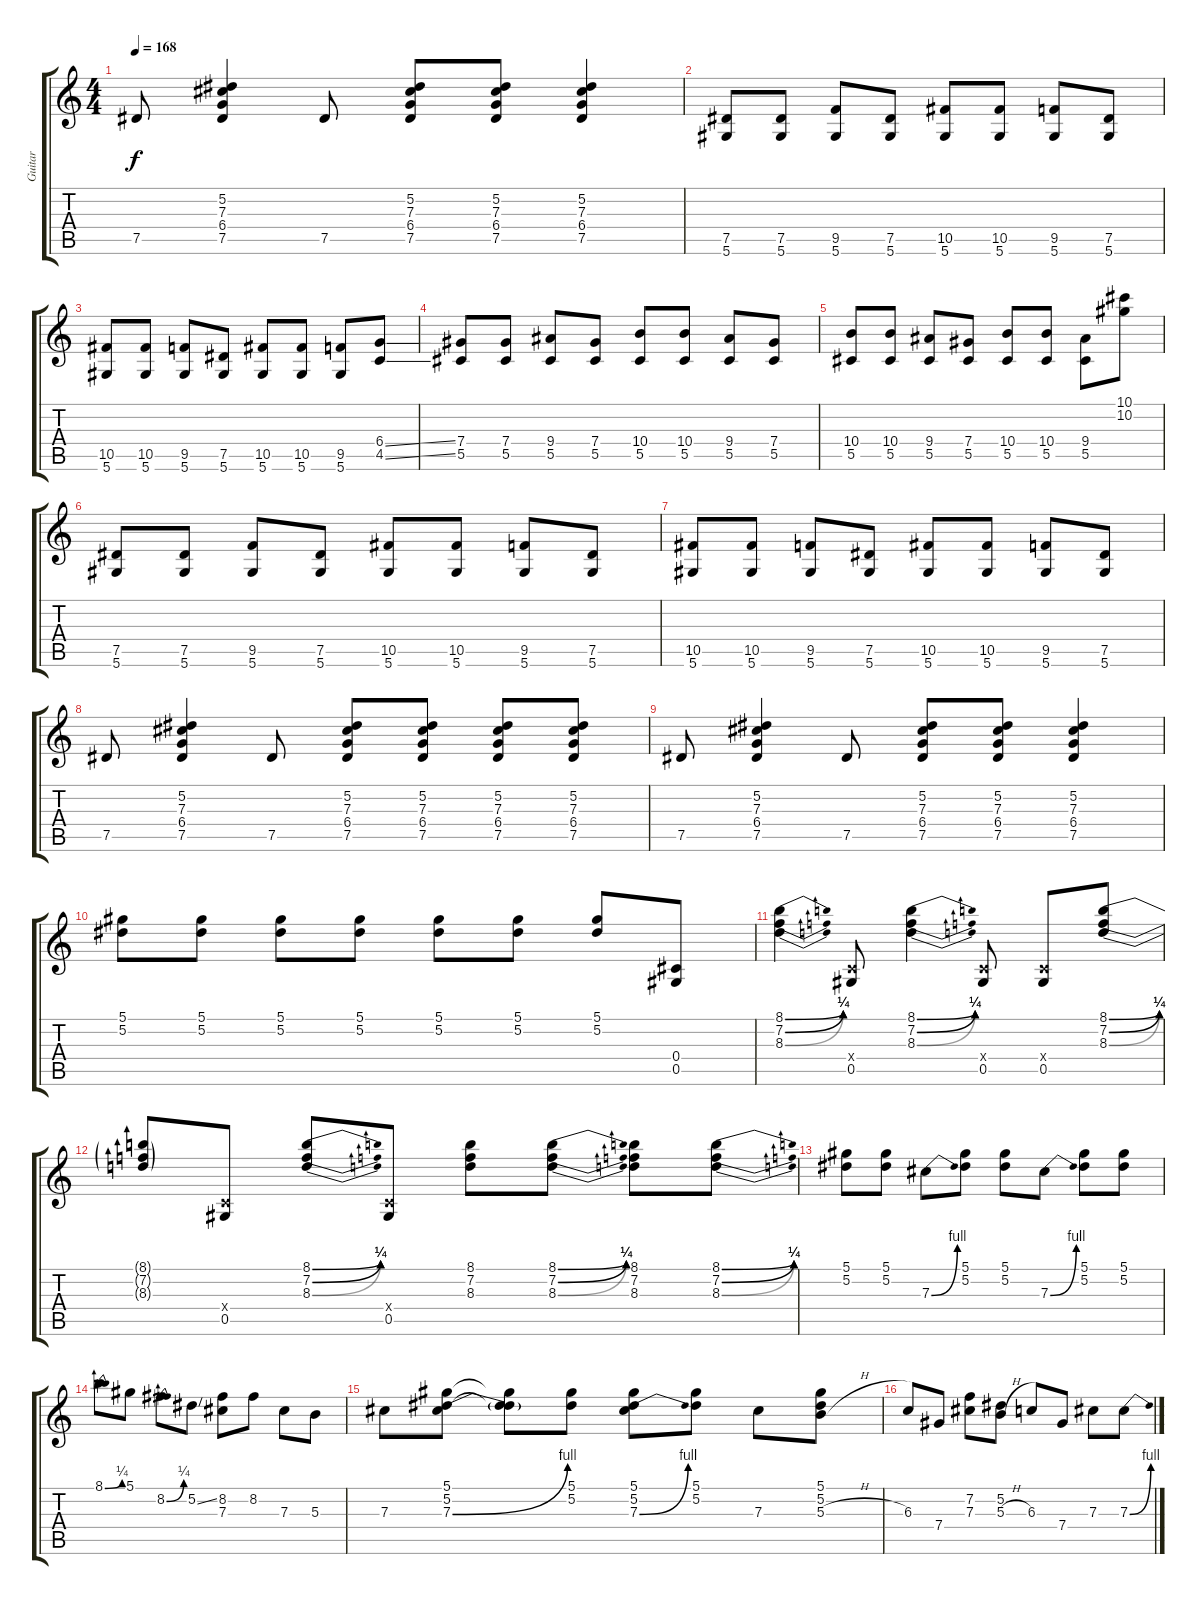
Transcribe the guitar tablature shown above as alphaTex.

\track ("Guitar" "Guitar") {instrument overdrivenguitar}
\staff {score tabs}
\tuning (Eb4 Bb3 Gb3 Db3 Ab2 Eb2) {hide}
\ts (4 4)
\tempo 168
\clef g2
\ks c
7.5.8{dy f} (5.2 7.3 6.4 7.5).4 7.5.8 (5.2 7.3 6.4 7.5).8 (5.2 7.3 6.4 7.5).8 (5.2 7.3 6.4 7.5).4 |
(7.5 5.6).8 (7.5 5.6).8 (9.5 5.6).8 (7.5 5.6).8 (10.5 5.6).8 (10.5 5.6).8 (9.5 5.6).8 (7.5 5.6).8 |
(10.5 5.6).8 (10.5 5.6).8 (9.5 5.6).8 (7.5 5.6).8 (10.5 5.6).8 (10.5 5.6).8 (9.5 5.6).8 (6.4{ss} 4.5{ss}).8 |
(7.4 5.5).8 (7.4 5.5).8 (9.4 5.5).8 (7.4 5.5).8 (10.4 5.5).8 (10.4 5.5).8 (9.4 5.5).8 (7.4 5.5).8 |
(10.4 5.5).8 (10.4 5.5).8 (9.4 5.5).8 (7.4 5.5).8 (10.4 5.5).8 (10.4 5.5).8 (9.4 5.5).8 (10.1 10.2).8 |
(7.5 5.6).8 (7.5 5.6).8 (9.5 5.6).8 (7.5 5.6).8 (10.5 5.6).8 (10.5 5.6).8 (9.5 5.6).8 (7.5 5.6).8 |
(10.5 5.6).8 (10.5 5.6).8 (9.5 5.6).8 (7.5 5.6).8 (10.5 5.6).8 (10.5 5.6).8 (9.5 5.6).8 (7.5 5.6).8 |
7.5.8 (5.2 7.3 6.4 7.5).4 7.5.8 (5.2 7.3 6.4 7.5).8 (5.2 7.3 6.4 7.5).8 (5.2 7.3 6.4 7.5).8 (5.2 7.3 6.4 7.5).8 |
7.5.8 (5.2 7.3 6.4 7.5).4 7.5.8 (5.2 7.3 6.4 7.5).8 (5.2 7.3 6.4 7.5).8 (5.2 7.3 6.4 7.5).4 |
(5.1 5.2).8 (5.1 5.2).8 (5.1 5.2).8 (5.1 5.2).8 (5.1 5.2).8 (5.1 5.2).8 (5.1 5.2).8 (0.4 0.5).8 |
(8.1{be (bend 0 0 60 1)} 7.2{be (bend 0 0 60 1)} 8.3{be (bend 0 0 60 1)}).4 (-1.4{x} 0.5).8 (8.1{be (bend 0 0 60 1)} 7.2{be (bend 0 0 60 1)} 8.3{be (bend 0 0 60 1)}).4 (-1.4{x} 0.5).8 (-1.4{x} 0.5).8 (8.1{be (bend 0 0 60 1)} 7.2{be (bend 0 0 60 1)} 8.3{be (bend 0 0 60 1)}).8 |
(8.1{t} 7.2{t} 8.3{t}).8 (-1.4{x} 0.5).8 (8.1{be (bend 0 0 60 1)} 7.2{be (bend 0 0 60 1)} 8.3{be (bend 0 0 60 1)}).8 (-1.4{x} 0.5).8 (8.1 7.2 8.3).8 (8.1{be (bend 0 0 60 1)} 7.2{be (bend 0 0 60 1)} 8.3{be (bend 0 0 60 1)}).8 (8.1 7.2 8.3).8 (8.1{be (bend 0 0 60 1)} 7.2{be (bend 0 0 60 1)} 8.3{be (bend 0 0 60 1)}).8 |
(5.1 5.2).8 (5.1 5.2).8 7.3{be (bend 0 0 60 4)}.8 (5.1 5.2).8 (5.1 5.2).8 7.3{be (bend 0 0 60 4)}.8 (5.1 5.2).8 (5.1 5.2).8 |
8.1{be (bend 0 0 60 1)}.8 5.1.8 8.2{be (bend 0 0 60 1)}.8 5.2{ss}.8 (8.2 7.3).8 8.2.8 7.3.8 5.3.8 |
7.3.8 (5.1 5.2 7.3{be (bend 0 0 60 4)}).8 (5.1{t} 5.2{t} 7.3{t}).8 (5.1 5.2).8 (5.1 5.2 7.3{be (bend 0 0 60 4)}).8 (5.1 5.2).8 7.3.8 (5.1 5.2 5.3{h}).8 |
6.3.8 7.4.8 (7.2 7.3).8 (5.2 5.3{h}).8 6.3.8 7.4.8 7.3.8 7.3{be (bend 0 0 60 4)}.8
